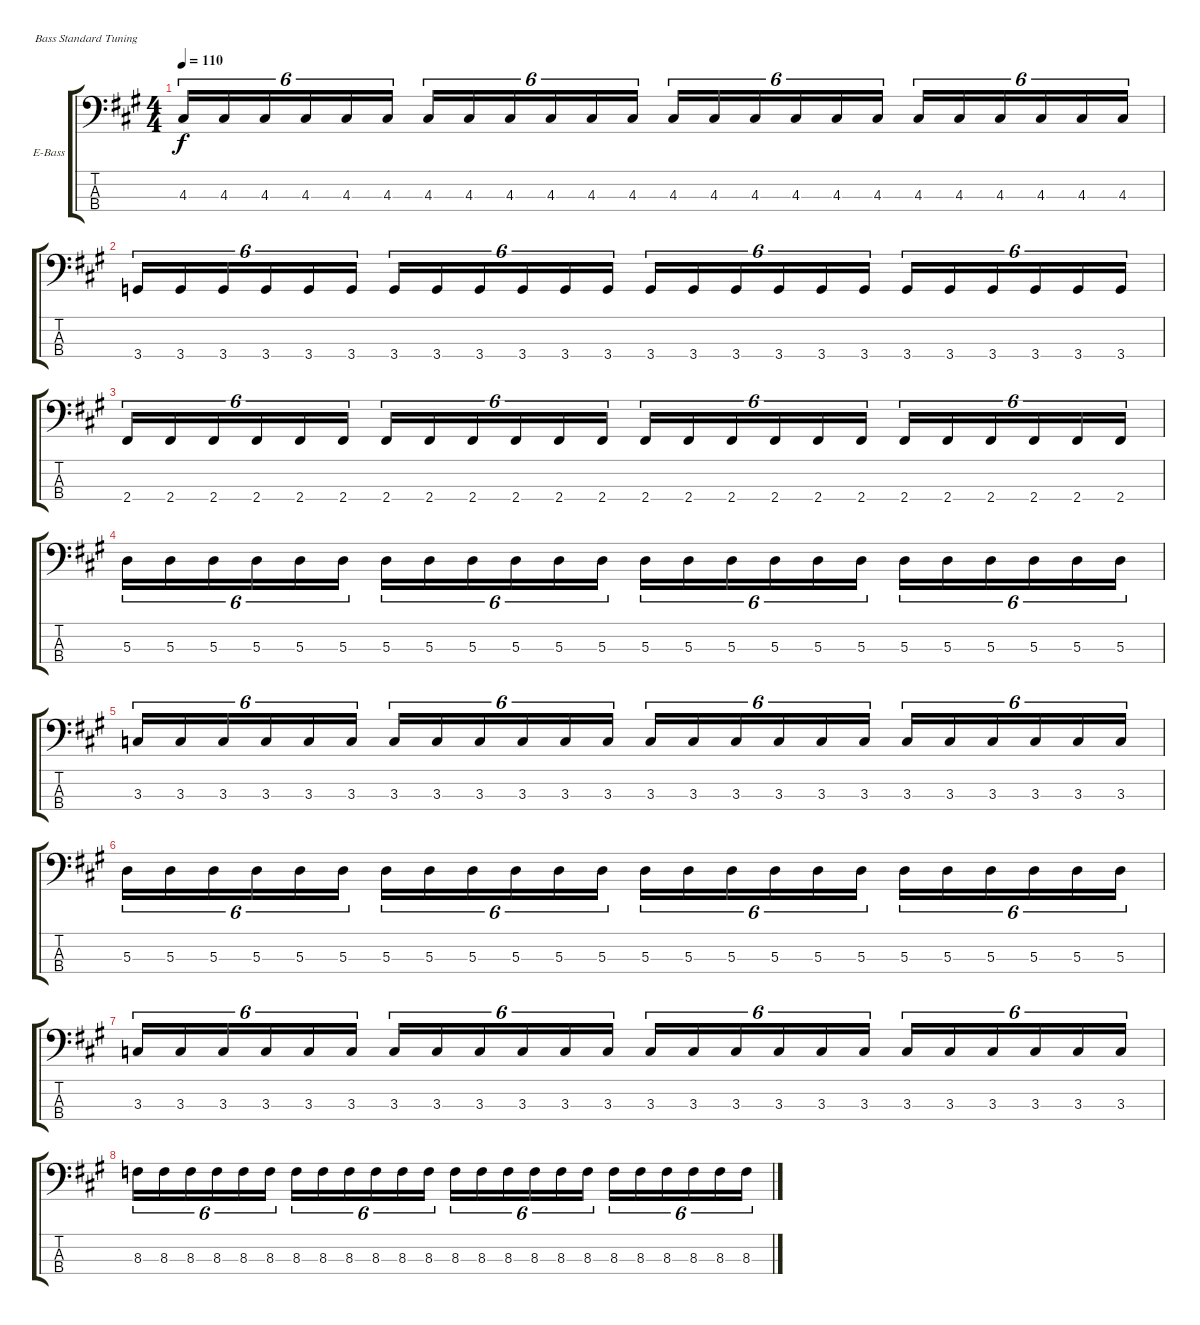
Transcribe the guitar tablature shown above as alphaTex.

\bracketExtendMode groupsimilarinstruments
\firstSystemTrackNameOrientation horizontal
\otherSystemsTrackNameOrientation horizontal
\track ("Bass" "E-Bass") {instrument electricbassfinger}
\staff {score tabs}
\tuning (G2 D2 A1 E1)
\ts (4 4)
\tempo 110
\clef f4
\scale
0.333333
\ks a
4.3.16{tu (6 4) dy f} 4.3.16{tu (6 4)} 4.3.16{tu (6 4)} 4.3.16{tu (6 4)} 4.3.16{tu (6 4)} 4.3.16{tu (6 4)} 4.3.16{tu (6 4)} 4.3.16{tu (6 4)} 4.3.16{tu (6 4)} 4.3.16{tu (6 4)} 4.3.16{tu (6 4)} 4.3.16{tu (6 4)} 4.3.16{tu (6 4)} 4.3.16{tu (6 4)} 4.3.16{tu (6 4)} 4.3.16{tu (6 4)} 4.3.16{tu (6 4)} 4.3.16{tu (6 4)} 4.3.16{tu (6 4)} 4.3.16{tu (6 4)} 4.3.16{tu (6 4)} 4.3.16{tu (6 4)} 4.3.16{tu (6 4)} 4.3.16{tu (6 4)} |
\scale
0.333333 3.4.16{tu (6 4)} 3.4.16{tu (6 4)} 3.4.16{tu (6 4)} 3.4.16{tu (6 4)} 3.4.16{tu (6 4)} 3.4.16{tu (6 4)} 3.4.16{tu (6 4)} 3.4.16{tu (6 4)} 3.4.16{tu (6 4)} 3.4.16{tu (6 4)} 3.4.16{tu (6 4)} 3.4.16{tu (6 4)} 3.4.16{tu (6 4)} 3.4.16{tu (6 4)} 3.4.16{tu (6 4)} 3.4.16{tu (6 4)} 3.4.16{tu (6 4)} 3.4.16{tu (6 4)} 3.4.16{tu (6 4)} 3.4.16{tu (6 4)} 3.4.16{tu (6 4)} 3.4.16{tu (6 4)} 3.4.16{tu (6 4)} 3.4.16{tu (6 4)} |
\scale
0.333333 2.4.16{tu (6 4)} 2.4.16{tu (6 4)} 2.4.16{tu (6 4)} 2.4.16{tu (6 4)} 2.4.16{tu (6 4)} 2.4.16{tu (6 4)} 2.4.16{tu (6 4)} 2.4.16{tu (6 4)} 2.4.16{tu (6 4)} 2.4.16{tu (6 4)} 2.4.16{tu (6 4)} 2.4.16{tu (6 4)} 2.4.16{tu (6 4)} 2.4.16{tu (6 4)} 2.4.16{tu (6 4)} 2.4.16{tu (6 4)} 2.4.16{tu (6 4)} 2.4.16{tu (6 4)} 2.4.16{tu (6 4)} 2.4.16{tu (6 4)} 2.4.16{tu (6 4)} 2.4.16{tu (6 4)} 2.4.16{tu (6 4)} 2.4.16{tu (6 4)} |
\scale
0.333333 5.3.16{tu (6 4)} 5.3.16{tu (6 4)} 5.3.16{tu (6 4)} 5.3.16{tu (6 4)} 5.3.16{tu (6 4)} 5.3.16{tu (6 4)} 5.3.16{tu (6 4)} 5.3.16{tu (6 4)} 5.3.16{tu (6 4)} 5.3.16{tu (6 4)} 5.3.16{tu (6 4)} 5.3.16{tu (6 4)} 5.3.16{tu (6 4)} 5.3.16{tu (6 4)} 5.3.16{tu (6 4)} 5.3.16{tu (6 4)} 5.3.16{tu (6 4)} 5.3.16{tu (6 4)} 5.3.16{tu (6 4)} 5.3.16{tu (6 4)} 5.3.16{tu (6 4)} 5.3.16{tu (6 4)} 5.3.16{tu (6 4)} 5.3.16{tu (6 4)} |
\scale
0.333333 3.3.16{tu (6 4)} 3.3.16{tu (6 4)} 3.3.16{tu (6 4)} 3.3.16{tu (6 4)} 3.3.16{tu (6 4)} 3.3.16{tu (6 4)} 3.3.16{tu (6 4)} 3.3.16{tu (6 4)} 3.3.16{tu (6 4)} 3.3.16{tu (6 4)} 3.3.16{tu (6 4)} 3.3.16{tu (6 4)} 3.3.16{tu (6 4)} 3.3.16{tu (6 4)} 3.3.16{tu (6 4)} 3.3.16{tu (6 4)} 3.3.16{tu (6 4)} 3.3.16{tu (6 4)} 3.3.16{tu (6 4)} 3.3.16{tu (6 4)} 3.3.16{tu (6 4)} 3.3.16{tu (6 4)} 3.3.16{tu (6 4)} 3.3.16{tu (6 4)} |
\scale
0.333333 5.3.16{tu (6 4)} 5.3.16{tu (6 4)} 5.3.16{tu (6 4)} 5.3.16{tu (6 4)} 5.3.16{tu (6 4)} 5.3.16{tu (6 4)} 5.3.16{tu (6 4)} 5.3.16{tu (6 4)} 5.3.16{tu (6 4)} 5.3.16{tu (6 4)} 5.3.16{tu (6 4)} 5.3.16{tu (6 4)} 5.3.16{tu (6 4)} 5.3.16{tu (6 4)} 5.3.16{tu (6 4)} 5.3.16{tu (6 4)} 5.3.16{tu (6 4)} 5.3.16{tu (6 4)} 5.3.16{tu (6 4)} 5.3.16{tu (6 4)} 5.3.16{tu (6 4)} 5.3.16{tu (6 4)} 5.3.16{tu (6 4)} 5.3.16{tu (6 4)} |
\scale
0.333333 3.3.16{tu (6 4)} 3.3.16{tu (6 4)} 3.3.16{tu (6 4)} 3.3.16{tu (6 4)} 3.3.16{tu (6 4)} 3.3.16{tu (6 4)} 3.3.16{tu (6 4)} 3.3.16{tu (6 4)} 3.3.16{tu (6 4)} 3.3.16{tu (6 4)} 3.3.16{tu (6 4)} 3.3.16{tu (6 4)} 3.3.16{tu (6 4)} 3.3.16{tu (6 4)} 3.3.16{tu (6 4)} 3.3.16{tu (6 4)} 3.3.16{tu (6 4)} 3.3.16{tu (6 4)} 3.3.16{tu (6 4)} 3.3.16{tu (6 4)} 3.3.16{tu (6 4)} 3.3.16{tu (6 4)} 3.3.16{tu (6 4)} 3.3.16{tu (6 4)} |
\scale
0.333333 8.3.16{tu (6 4)} 8.3.16{tu (6 4)} 8.3.16{tu (6 4)} 8.3.16{tu (6 4)} 8.3.16{tu (6 4)} 8.3.16{tu (6 4)} 8.3.16{tu (6 4)} 8.3.16{tu (6 4)} 8.3.16{tu (6 4)} 8.3.16{tu (6 4)} 8.3.16{tu (6 4)} 8.3.16{tu (6 4)} 8.3.16{tu (6 4)} 8.3.16{tu (6 4)} 8.3.16{tu (6 4)} 8.3.16{tu (6 4)} 8.3.16{tu (6 4)} 8.3.16{tu (6 4)} 8.3.16{tu (6 4)} 8.3.16{tu (6 4)} 8.3.16{tu (6 4)} 8.3.16{tu (6 4)} 8.3.16{tu (6 4)} 8.3.16{tu (6 4)}
